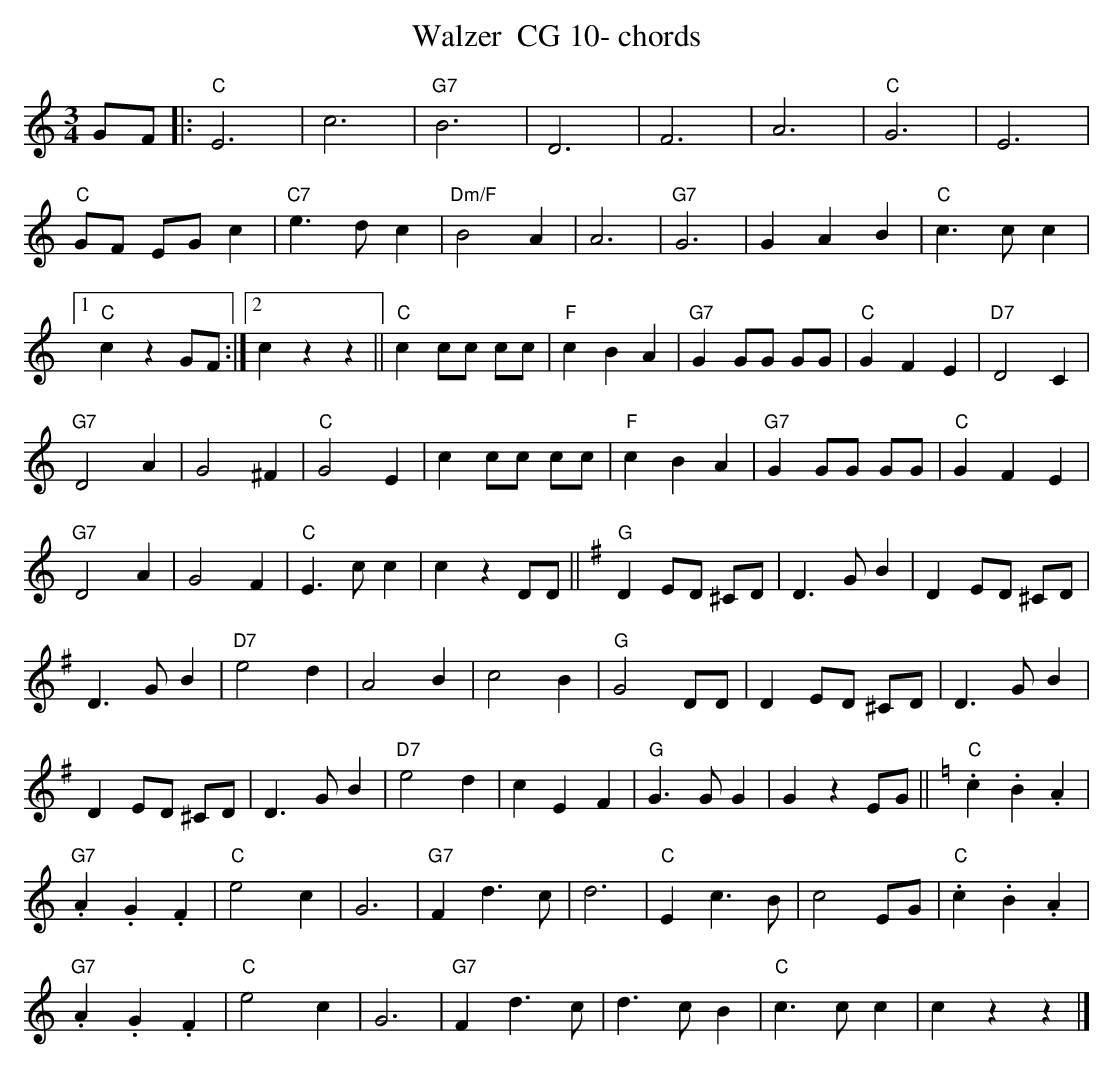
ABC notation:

X:1
T:Walzer  CG 10- chords
M:3/4
L:1/4
K:Cmaj%%MIDI gchordon
G/2F/2 |: "C"E3 | c3 | "G7"B3 | D3 | F3 | A3 | "C"G3 | E3 |
"C"G/2F/2 E/2G/2 c | "C7"e>dc | "Dm/F"B2A | A3 | "G7"G3 | GAB | "C"c>cc |1
"C"czG/2F/2 :|2 czz || "C"cc/2c/2 c/2c/2 | "F"cBA | "G7"GG/2G/2 G/2G/2 | "C"GFE | "D7"D2C |
"G7"D2A | G2^F | "C"G2E | c c/2c/2 c/2c/2 | "F"cBA | "G7"G G/2G/2 G/2G/2 | "C"GFE |
"G7"D2A | G2F | "C"E>cc | czD/2D/2 || [K:Gmaj] "G"DE/2D/2 ^C/2D/2 | D>GB | DE/2D/2 ^C/2D/2 |
D>GB | "D7"e2d | A2B | c2B | "G"G2D/2D/2 | D E/2D/2 ^C/2D/2 | D>GB |
DE/2D/2 ^C/2D/2 | D>GB | "D7"e2d | cEF | "G"G>GG | GzE/2G/2 || [K:Cmaj] "C".c.B.A |
"G7".A.G.F | "C"e2c | G3 | "G7"Fd>c | d3 | "C"Ec>B | c2 E/2G/2 | "C".c.B.A |
"G7".A.G.F | "C"e2c | G3 | "G7"Fd>c | d>cB | "C"c>cc | czz |]
